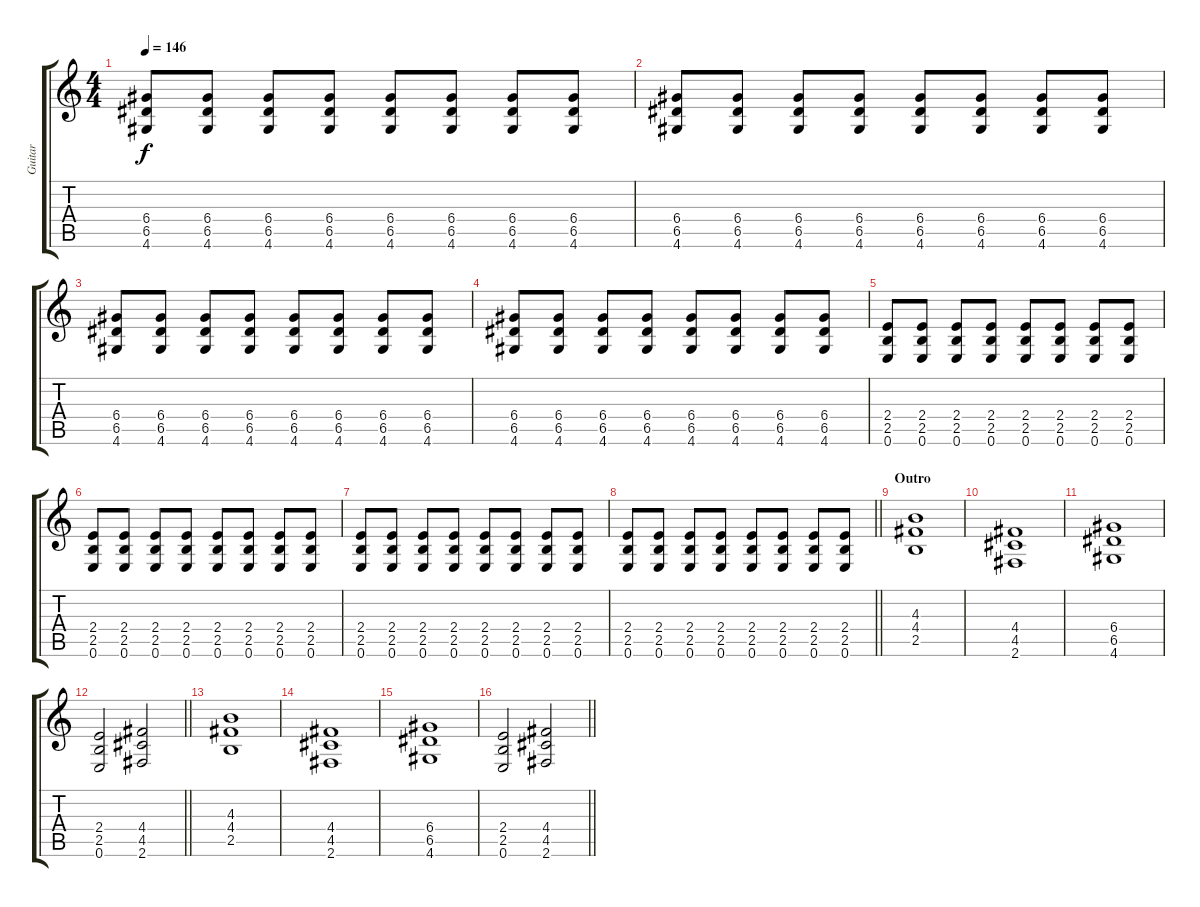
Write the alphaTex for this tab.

\track ("Guitar" "Guitar") {instrument overdrivenguitar}
\staff {score tabs}
\tuning (E4 B3 G3 D3 A2 E2) {hide}
\ts (4 4)
\tempo 146
\clef g2
\ks c
(6.4 6.5 4.6).8{dy f} (6.4 6.5 4.6).8 (6.4 6.5 4.6).8 (6.4 6.5 4.6).8 (6.4 6.5 4.6).8 (6.4 6.5 4.6).8 (6.4 6.5 4.6).8 (6.4 6.5 4.6).8 |
(6.4 6.5 4.6).8 (6.4 6.5 4.6).8 (6.4 6.5 4.6).8 (6.4 6.5 4.6).8 (6.4 6.5 4.6).8 (6.4 6.5 4.6).8 (6.4 6.5 4.6).8 (6.4 6.5 4.6).8 |
(6.4 6.5 4.6).8 (6.4 6.5 4.6).8 (6.4 6.5 4.6).8 (6.4 6.5 4.6).8 (6.4 6.5 4.6).8 (6.4 6.5 4.6).8 (6.4 6.5 4.6).8 (6.4 6.5 4.6).8 |
(6.4 6.5 4.6).8 (6.4 6.5 4.6).8 (6.4 6.5 4.6).8 (6.4 6.5 4.6).8 (6.4 6.5 4.6).8 (6.4 6.5 4.6).8 (6.4 6.5 4.6).8 (6.4 6.5 4.6).8 |
(2.4 2.5 0.6).8 (2.4 2.5 0.6).8 (2.4 2.5 0.6).8 (2.4 2.5 0.6).8 (2.4 2.5 0.6).8 (2.4 2.5 0.6).8 (2.4 2.5 0.6).8 (2.4 2.5 0.6).8 |
(2.4 2.5 0.6).8 (2.4 2.5 0.6).8 (2.4 2.5 0.6).8 (2.4 2.5 0.6).8 (2.4 2.5 0.6).8 (2.4 2.5 0.6).8 (2.4 2.5 0.6).8 (2.4 2.5 0.6).8 |
(2.4 2.5 0.6).8 (2.4 2.5 0.6).8 (2.4 2.5 0.6).8 (2.4 2.5 0.6).8 (2.4 2.5 0.6).8 (2.4 2.5 0.6).8 (2.4 2.5 0.6).8 (2.4 2.5 0.6).8 |
\barLineRight lightlight
(2.4 2.5 0.6).8 (2.4 2.5 0.6).8 (2.4 2.5 0.6).8 (2.4 2.5 0.6).8 (2.4 2.5 0.6).8 (2.4 2.5 0.6).8 (2.4 2.5 0.6).8 (2.4 2.5 0.6).8 |
\section ("" "Outro")
(4.3 4.4 2.5).1 |
(4.4 4.5 2.6).1 |
(6.4 6.5 4.6).1 |
\barLineRight lightlight
(2.4 2.5 0.6).2 (4.4 4.5 2.6).2 |
(4.3 4.4 2.5).1 |
(4.4 4.5 2.6).1 |
(6.4 6.5 4.6).1 |
\barLineRight lightlight
(2.4 2.5 0.6).2 (4.4 4.5 2.6).2
